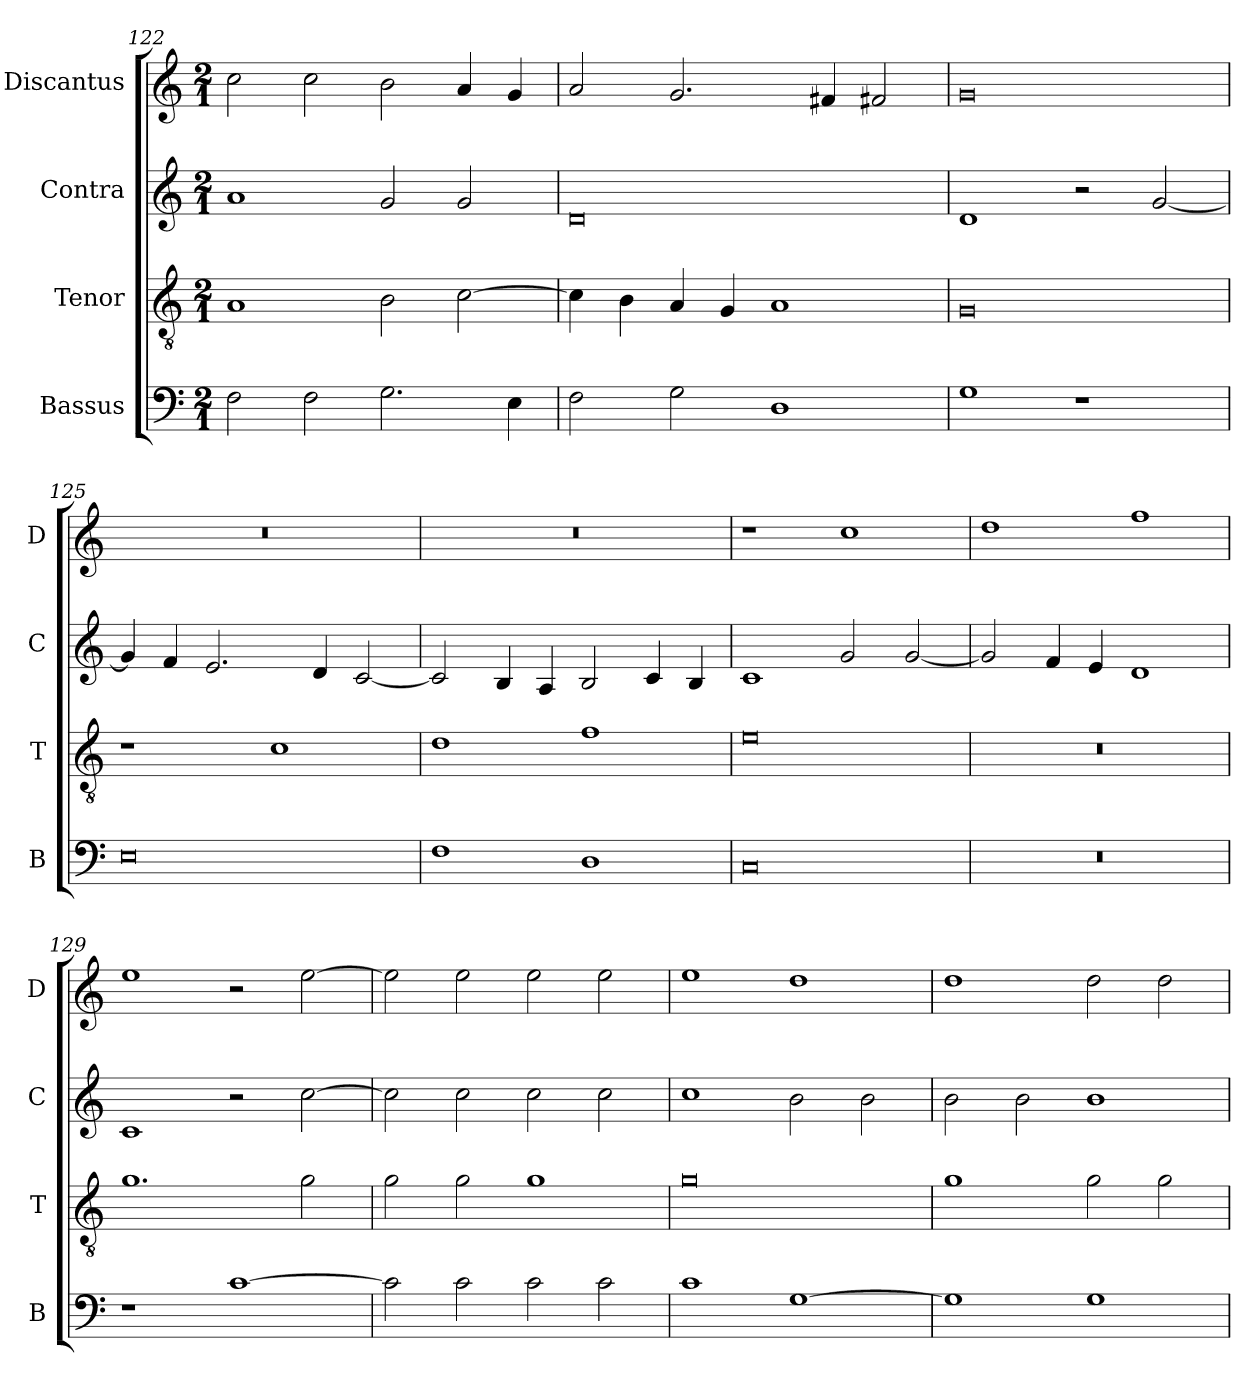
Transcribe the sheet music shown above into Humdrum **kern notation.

**kern	**kern	**kern	**kern
*part4	*part3	*part2	*part1
*staff4	*staff3	*staff2	*staff1
*I"Bassus	*I"Tenor	*I"Contra	*I"Discantus
*I'B	*I'T	*I'C	*I'D
*clefF4	*clefGv2	*clefG2	*clefG2
*k[]	*k[]	*k[]	*k[]
*M2/1	*M2/1	*M2/1	*M2/1
=122	=122	=122	=122
2F\	1A	1a	2cc\
2F\	.	.	2cc\
2.G\	2B\	2g/	2b\
.	[2c\	2g/	4a/
4E\	.	.	4g/
=123	=123	=123	=123
2F\	4c\]	0d	2a/
.	4B\	.	.
2G\	4A/	.	2.g/
.	4G/	.	.
1D	1A	.	.
.	.	.	4f#X/
.	.	.	2f#X/
=124	=124	=124	=124
1G	0G	1d	0g
1r	.	2r	.
.	.	[2g/	.
=125	=125	=125	=125
0E	1r	4g/]	0r
.	.	4f/	.
.	.	2.e/	.
.	1c	.	.
.	.	4d/	.
.	.	[2c/	.
=126	=126	=126	=126
1F	1d	2c/]	0r
.	.	4B/	.
.	.	4A/	.
1D	1f	2B/	.
.	.	4c/	.
.	.	4B/	.
=127	=127	=127	=127
0C	0e	1c	1r
.	.	2g/	1cc
.	.	[2g/	.
=128	=128	=128	=128
0r	0r	2g/]	1dd
.	.	4f/	.
.	.	4e/	.
.	.	1d	1ff
=129	=129	=129	=129
1r	1.g	1c	1ee
[1c	.	2r	2r
.	2g\	[2cc\	[2ee\
=130	=130	=130	=130
2c\]	2g\	2cc\]	2ee\]
2c\	2g\	2cc\	2ee\
2c\	1g	2cc\	2ee\
2c\	.	2cc\	2ee\
=131	=131	=131	=131
1c	0g	1cc	1ee
[1G	.	2b\	1dd
.	.	2b\	.
=132	=132	=132	=132
1G]	1g	2b\	1dd
.	.	2b\	.
1G	2g\	1b	2dd\
.	2g\	.	2dd\
=	=	=	=
*-	*-	*-	*-
